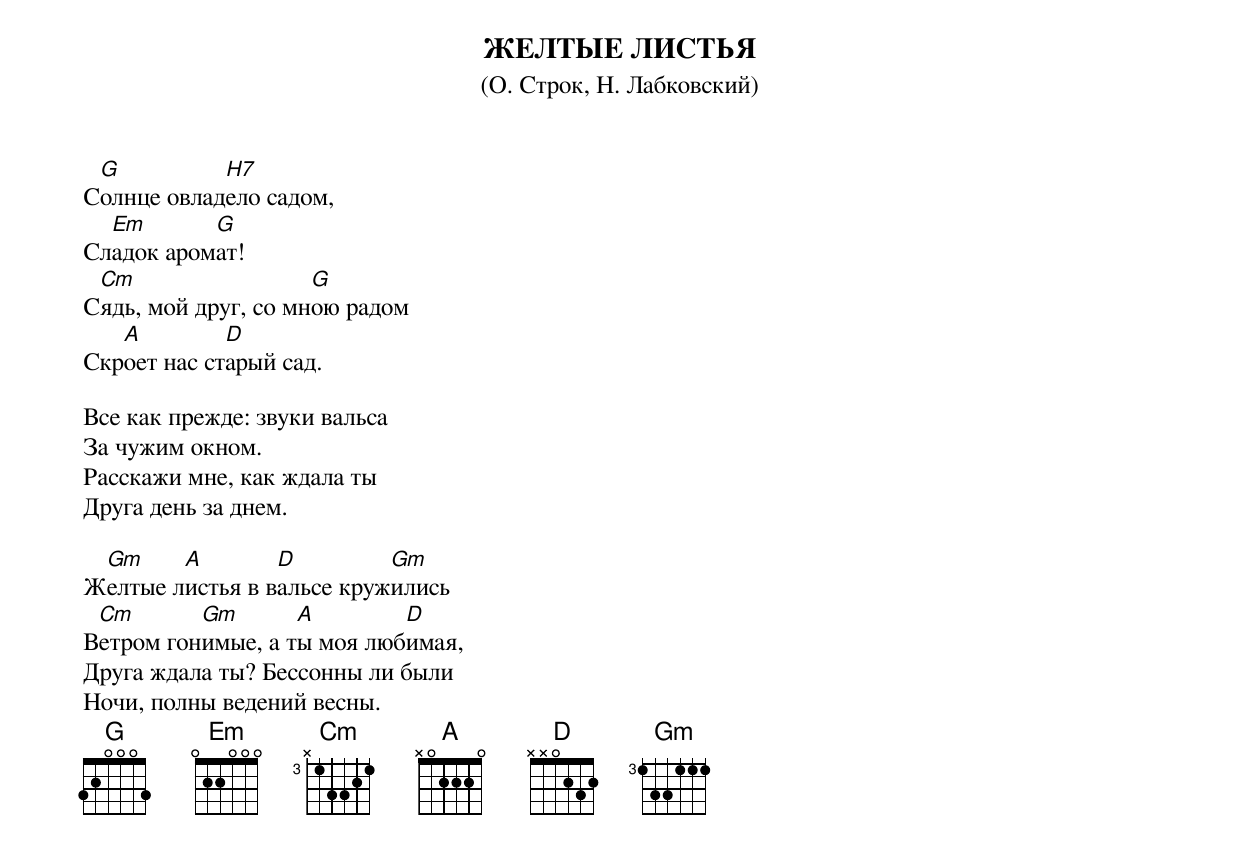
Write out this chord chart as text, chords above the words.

 ЖЕЛТЫЕ ЛИСТЬЯ
(О. Строк, Н. Лабковский)

 G          H7
Солнце овладело садом,
  Em       G
Сладок аромат!
 Cm                  G
Сядь, мой друг, со мною радом
   A         D
Скроет нас старый сад.

Все как прежде: звуки вальса
За чужим окном.
Расскажи мне, как ждала ты
Друга день за днем.

 Gm     A        D         Gm
Желтые листья в вальсе кружились
 Cm       Gm       A        D
Ветром гонимые, а ты моя любимая,
Друга ждала ты? Бессонны ли были
Ночи, полны ведений весны.
